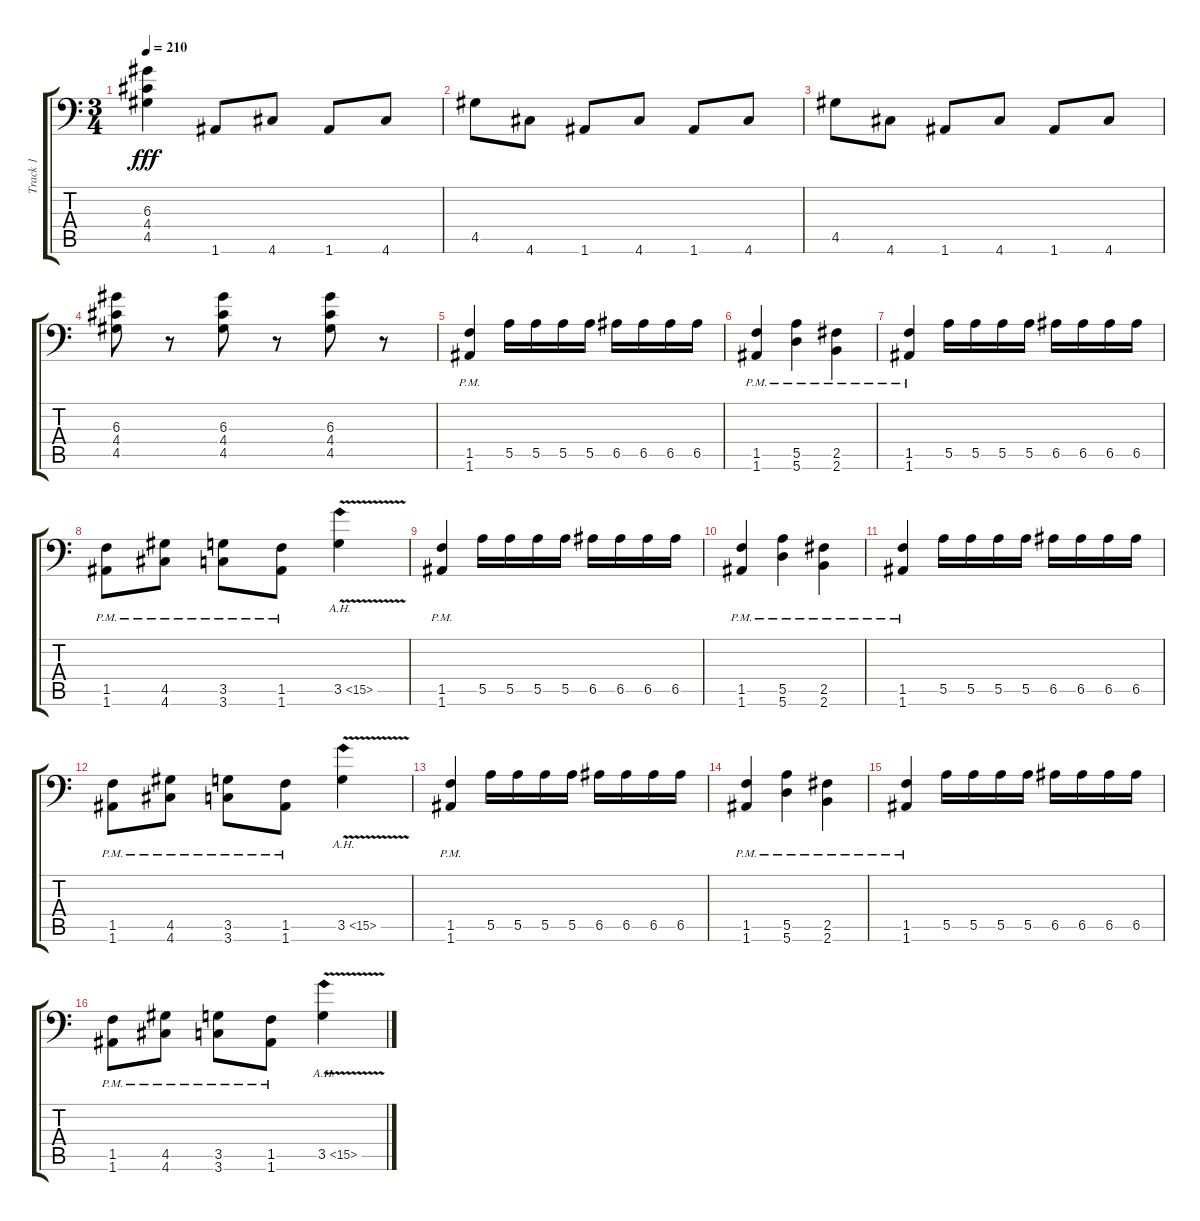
\track ("Track 1" "Track 1") {instrument distortionguitar}
\staff {score tabs}
\tuning (B3 Gb3 D3 A2 E2 A1) {hide}
\ts (3 4)
\tempo 210
\clef f4
\ks c
(6.3 4.4 4.5).4{dy fff} 1.6.8 4.6.8 1.6.8 4.6.8 |
4.5.8 4.6.8 1.6.8 4.6.8 1.6.8 4.6.8 |
4.5.8 4.6.8 1.6.8 4.6.8 1.6.8 4.6.8 |
(6.3 4.4 4.5).8 r.8 (6.3 4.4 4.5).8 r.8 (6.3 4.4 4.5).8 r.8 |
(1.5{pm} 1.6{pm}).4 5.5.16 5.5.16 5.5.16 5.5.16 6.5.16 6.5.16 6.5.16 6.5.16 |
(1.5{pm} 1.6{pm}).4 (5.5{pm} 5.6{pm}).4 (2.5{pm} 2.6{pm}).4 |
(1.5{pm} 1.6{pm}).4 5.5.16 5.5.16 5.5.16 5.5.16 6.5.16 6.5.16 6.5.16 6.5.16 |
(1.5{pm} 1.6{pm}).8 (4.5{pm} 4.6{pm}).8 (3.5{pm} 3.6{pm}).8 (1.5{pm} 1.6{pm}).8 3.5{ah 12 v}.4 |
(1.5{pm} 1.6{pm}).4 5.5.16 5.5.16 5.5.16 5.5.16 6.5.16 6.5.16 6.5.16 6.5.16 |
(1.5{pm} 1.6{pm}).4 (5.5{pm} 5.6{pm}).4 (2.5{pm} 2.6{pm}).4 |
(1.5{pm} 1.6{pm}).4 5.5.16 5.5.16 5.5.16 5.5.16 6.5.16 6.5.16 6.5.16 6.5.16 |
(1.5{pm} 1.6{pm}).8 (4.5{pm} 4.6{pm}).8 (3.5{pm} 3.6{pm}).8 (1.5{pm} 1.6{pm}).8 3.5{ah 12 v}.4 |
(1.5{pm} 1.6{pm}).4 5.5.16 5.5.16 5.5.16 5.5.16 6.5.16 6.5.16 6.5.16 6.5.16 |
(1.5{pm} 1.6{pm}).4 (5.5{pm} 5.6{pm}).4 (2.5{pm} 2.6{pm}).4 |
(1.5{pm} 1.6{pm}).4 5.5.16 5.5.16 5.5.16 5.5.16 6.5.16 6.5.16 6.5.16 6.5.16 |
(1.5{pm} 1.6{pm}).8 (4.5{pm} 4.6{pm}).8 (3.5{pm} 3.6{pm}).8 (1.5{pm} 1.6{pm}).8 3.5{ah 12 v}.4
